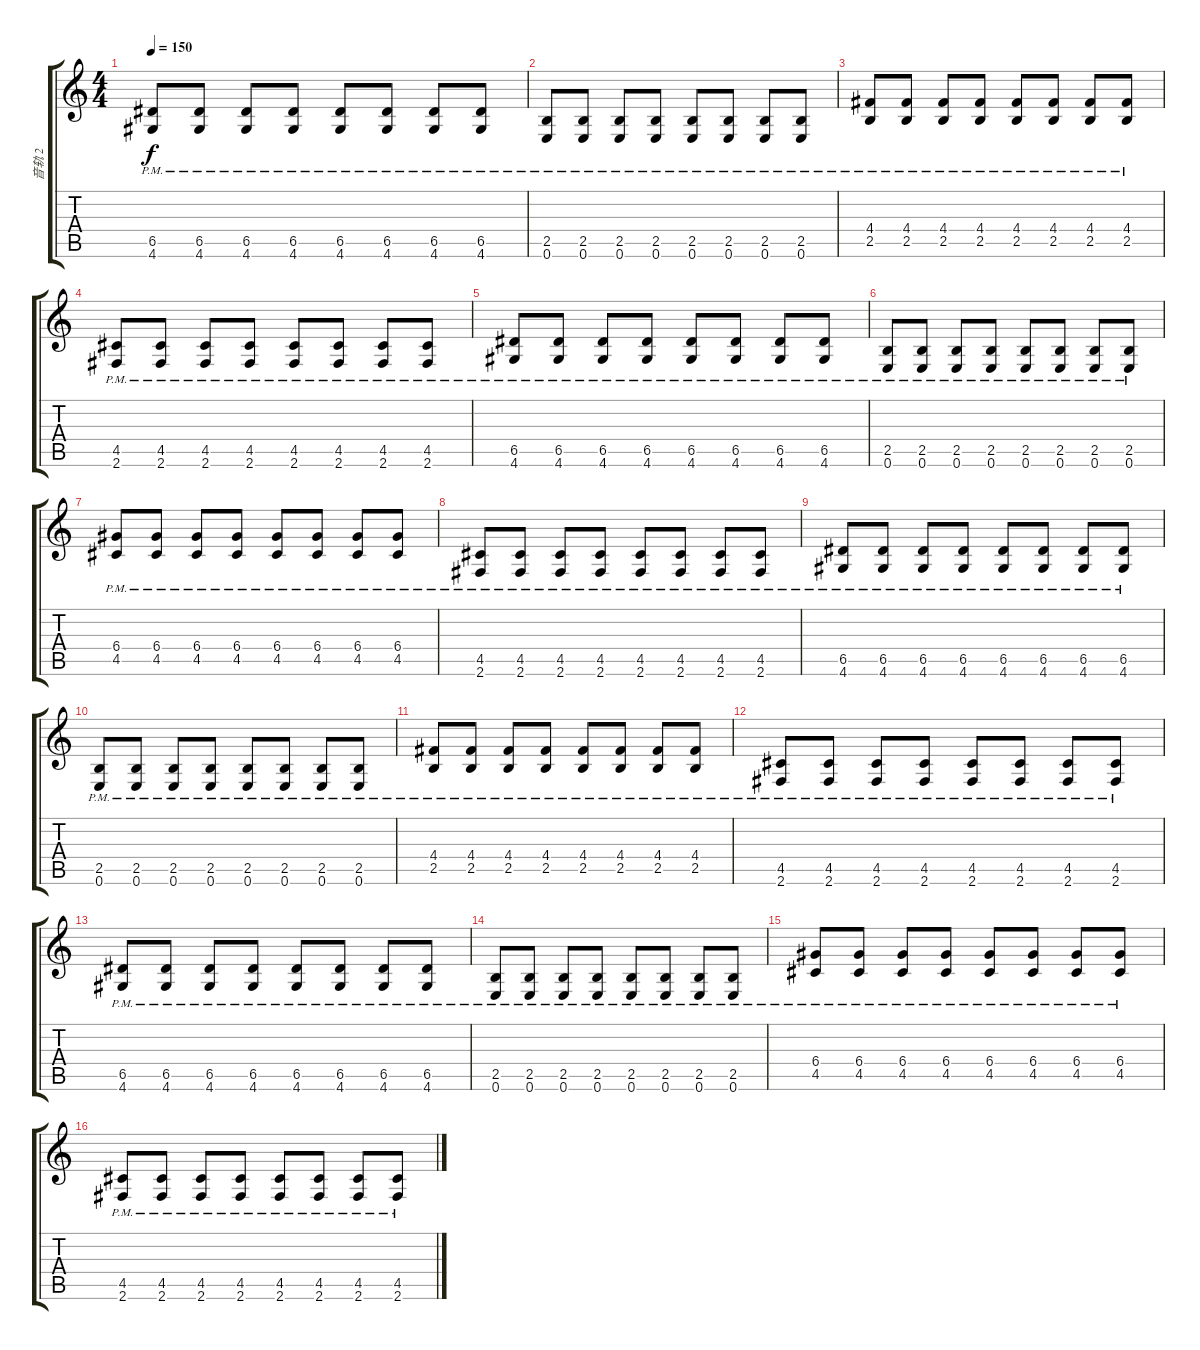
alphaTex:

\track ("音轨 2" "音轨 2") {instrument distortionguitar}
\staff {score tabs}
\tuning (E4 B3 G3 D3 A2 E2) {hide}
\ts (4 4)
\tempo 150
\clef g2
\ks c
(6.5{pm} 4.6{pm}).8{dy f} (6.5{pm} 4.6{pm}).8 (6.5{pm} 4.6{pm}).8 (6.5{pm} 4.6{pm}).8 (6.5{pm} 4.6{pm}).8 (6.5{pm} 4.6{pm}).8 (6.5{pm} 4.6{pm}).8 (6.5{pm} 4.6{pm}).8 |
(2.5{pm} 0.6{pm}).8 (2.5{pm} 0.6{pm}).8 (2.5{pm} 0.6{pm}).8 (2.5{pm} 0.6{pm}).8 (2.5{pm} 0.6{pm}).8 (2.5{pm} 0.6{pm}).8 (2.5{pm} 0.6{pm}).8 (2.5{pm} 0.6{pm}).8 |
(4.4{pm} 2.5{pm}).8 (4.4{pm} 2.5{pm}).8 (4.4{pm} 2.5{pm}).8 (4.4{pm} 2.5{pm}).8 (4.4{pm} 2.5{pm}).8 (4.4{pm} 2.5{pm}).8 (4.4{pm} 2.5{pm}).8 (4.4{pm} 2.5{pm}).8 |
(4.5{pm} 2.6{pm}).8 (4.5{pm} 2.6{pm}).8 (4.5{pm} 2.6{pm}).8 (4.5{pm} 2.6{pm}).8 (4.5{pm} 2.6{pm}).8 (4.5{pm} 2.6{pm}).8 (4.5{pm} 2.6{pm}).8 (4.5{pm} 2.6{pm}).8 |
(6.5{pm} 4.6{pm}).8 (6.5{pm} 4.6{pm}).8 (6.5{pm} 4.6{pm}).8 (6.5{pm} 4.6{pm}).8 (6.5{pm} 4.6{pm}).8 (6.5{pm} 4.6{pm}).8 (6.5{pm} 4.6{pm}).8 (6.5{pm} 4.6{pm}).8 |
(2.5{pm} 0.6{pm}).8 (2.5{pm} 0.6{pm}).8 (2.5{pm} 0.6{pm}).8 (2.5{pm} 0.6{pm}).8 (2.5{pm} 0.6{pm}).8 (2.5{pm} 0.6{pm}).8 (2.5{pm} 0.6{pm}).8 (2.5{pm} 0.6{pm}).8 |
(6.4{pm} 4.5{pm}).8 (6.4{pm} 4.5{pm}).8 (6.4{pm} 4.5{pm}).8 (6.4{pm} 4.5{pm}).8 (6.4{pm} 4.5{pm}).8 (6.4{pm} 4.5{pm}).8 (6.4{pm} 4.5{pm}).8 (6.4{pm} 4.5{pm}).8 |
(4.5{pm} 2.6{pm}).8 (4.5{pm} 2.6{pm}).8 (4.5{pm} 2.6{pm}).8 (4.5{pm} 2.6{pm}).8 (4.5{pm} 2.6{pm}).8 (4.5{pm} 2.6{pm}).8 (4.5{pm} 2.6{pm}).8 (4.5{pm} 2.6{pm}).8 |
(6.5{pm} 4.6{pm}).8 (6.5{pm} 4.6{pm}).8 (6.5{pm} 4.6{pm}).8 (6.5{pm} 4.6{pm}).8 (6.5{pm} 4.6{pm}).8 (6.5{pm} 4.6{pm}).8 (6.5{pm} 4.6{pm}).8 (6.5{pm} 4.6{pm}).8 |
(2.5{pm} 0.6{pm}).8 (2.5{pm} 0.6{pm}).8 (2.5{pm} 0.6{pm}).8 (2.5{pm} 0.6{pm}).8 (2.5{pm} 0.6{pm}).8 (2.5{pm} 0.6{pm}).8 (2.5{pm} 0.6{pm}).8 (2.5{pm} 0.6{pm}).8 |
(4.4{pm} 2.5{pm}).8 (4.4{pm} 2.5{pm}).8 (4.4{pm} 2.5{pm}).8 (4.4{pm} 2.5{pm}).8 (4.4{pm} 2.5{pm}).8 (4.4{pm} 2.5{pm}).8 (4.4{pm} 2.5{pm}).8 (4.4{pm} 2.5{pm}).8 |
(4.5{pm} 2.6{pm}).8 (4.5{pm} 2.6{pm}).8 (4.5{pm} 2.6{pm}).8 (4.5{pm} 2.6{pm}).8 (4.5{pm} 2.6{pm}).8 (4.5{pm} 2.6{pm}).8 (4.5{pm} 2.6{pm}).8 (4.5{pm} 2.6{pm}).8 |
(6.5{pm} 4.6{pm}).8 (6.5{pm} 4.6{pm}).8 (6.5{pm} 4.6{pm}).8 (6.5{pm} 4.6{pm}).8 (6.5{pm} 4.6{pm}).8 (6.5{pm} 4.6{pm}).8 (6.5{pm} 4.6{pm}).8 (6.5{pm} 4.6{pm}).8 |
(2.5{pm} 0.6{pm}).8 (2.5{pm} 0.6{pm}).8 (2.5{pm} 0.6{pm}).8 (2.5{pm} 0.6{pm}).8 (2.5{pm} 0.6{pm}).8 (2.5{pm} 0.6{pm}).8 (2.5{pm} 0.6{pm}).8 (2.5{pm} 0.6{pm}).8 |
(6.4{pm} 4.5{pm}).8 (6.4{pm} 4.5{pm}).8 (6.4{pm} 4.5{pm}).8 (6.4{pm} 4.5{pm}).8 (6.4{pm} 4.5{pm}).8 (6.4{pm} 4.5{pm}).8 (6.4{pm} 4.5{pm}).8 (6.4{pm} 4.5{pm}).8 |
(4.5{pm} 2.6{pm}).8 (4.5{pm} 2.6{pm}).8 (4.5{pm} 2.6{pm}).8 (4.5{pm} 2.6{pm}).8 (4.5{pm} 2.6{pm}).8 (4.5{pm} 2.6{pm}).8 (4.5{pm} 2.6{pm}).8 (4.5{pm} 2.6{pm}).8
